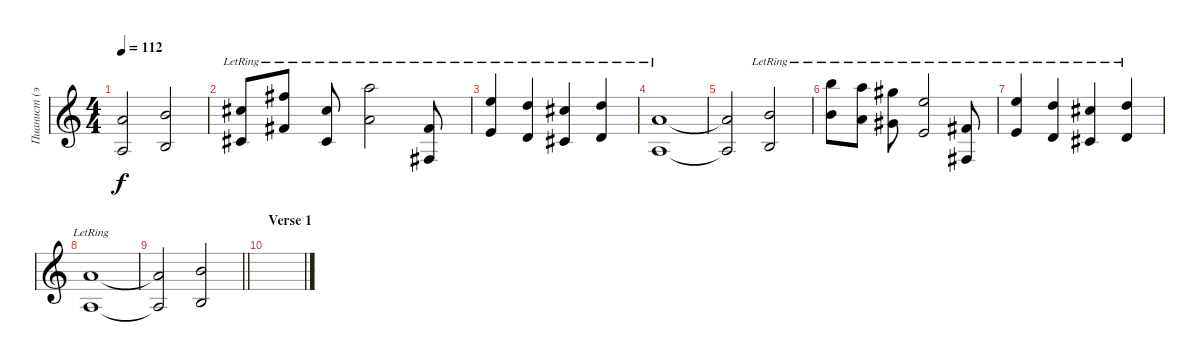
\track ("Пианист (эффект)" "Пианист (э") {instrument synthstrings1}
\staff {score}
\tuning (E4 B3 G3 D3 A2 E2) {hide}
\ts (4 4)
\tempo 112
\clef g2
\ks c
(14.3{t} 12.5{t}).2{dy f} (16.3 14.5).2 |
(14.2 11.4{lr}).8 (14.1 11.3{lr}).8 (14.2 11.4{lr}).8 (17.1 14.3{lr}).2 (11.3 9.5{lr}).8 |
(17.2 14.4{lr}).4 (15.2 12.4{lr}).4 (14.2 11.4{lr}).4 (15.2 12.4{lr}).4 |
(14.3 12.5{lr}).1 |
(14.3{t} 12.5{t}).2 (16.3 14.5{lr}).2 |
(19.1 12.2{lr}).8 (17.1 14.3{lr}).8 (16.1 13.3{lr}).8 (17.2 14.4{lr}).2 (11.3 9.5{lr}).8 |
(17.2 14.4{lr}).4 (15.2 12.4{lr}).4 (14.2 11.4{lr}).4 (15.2 12.4{lr}).4 |
(14.3 12.5{lr}).1 |
\barLineRight lightlight
(14.3{t} 12.5{t}).2 (16.3 14.5).2 |
\section ("" "Verse 1")
